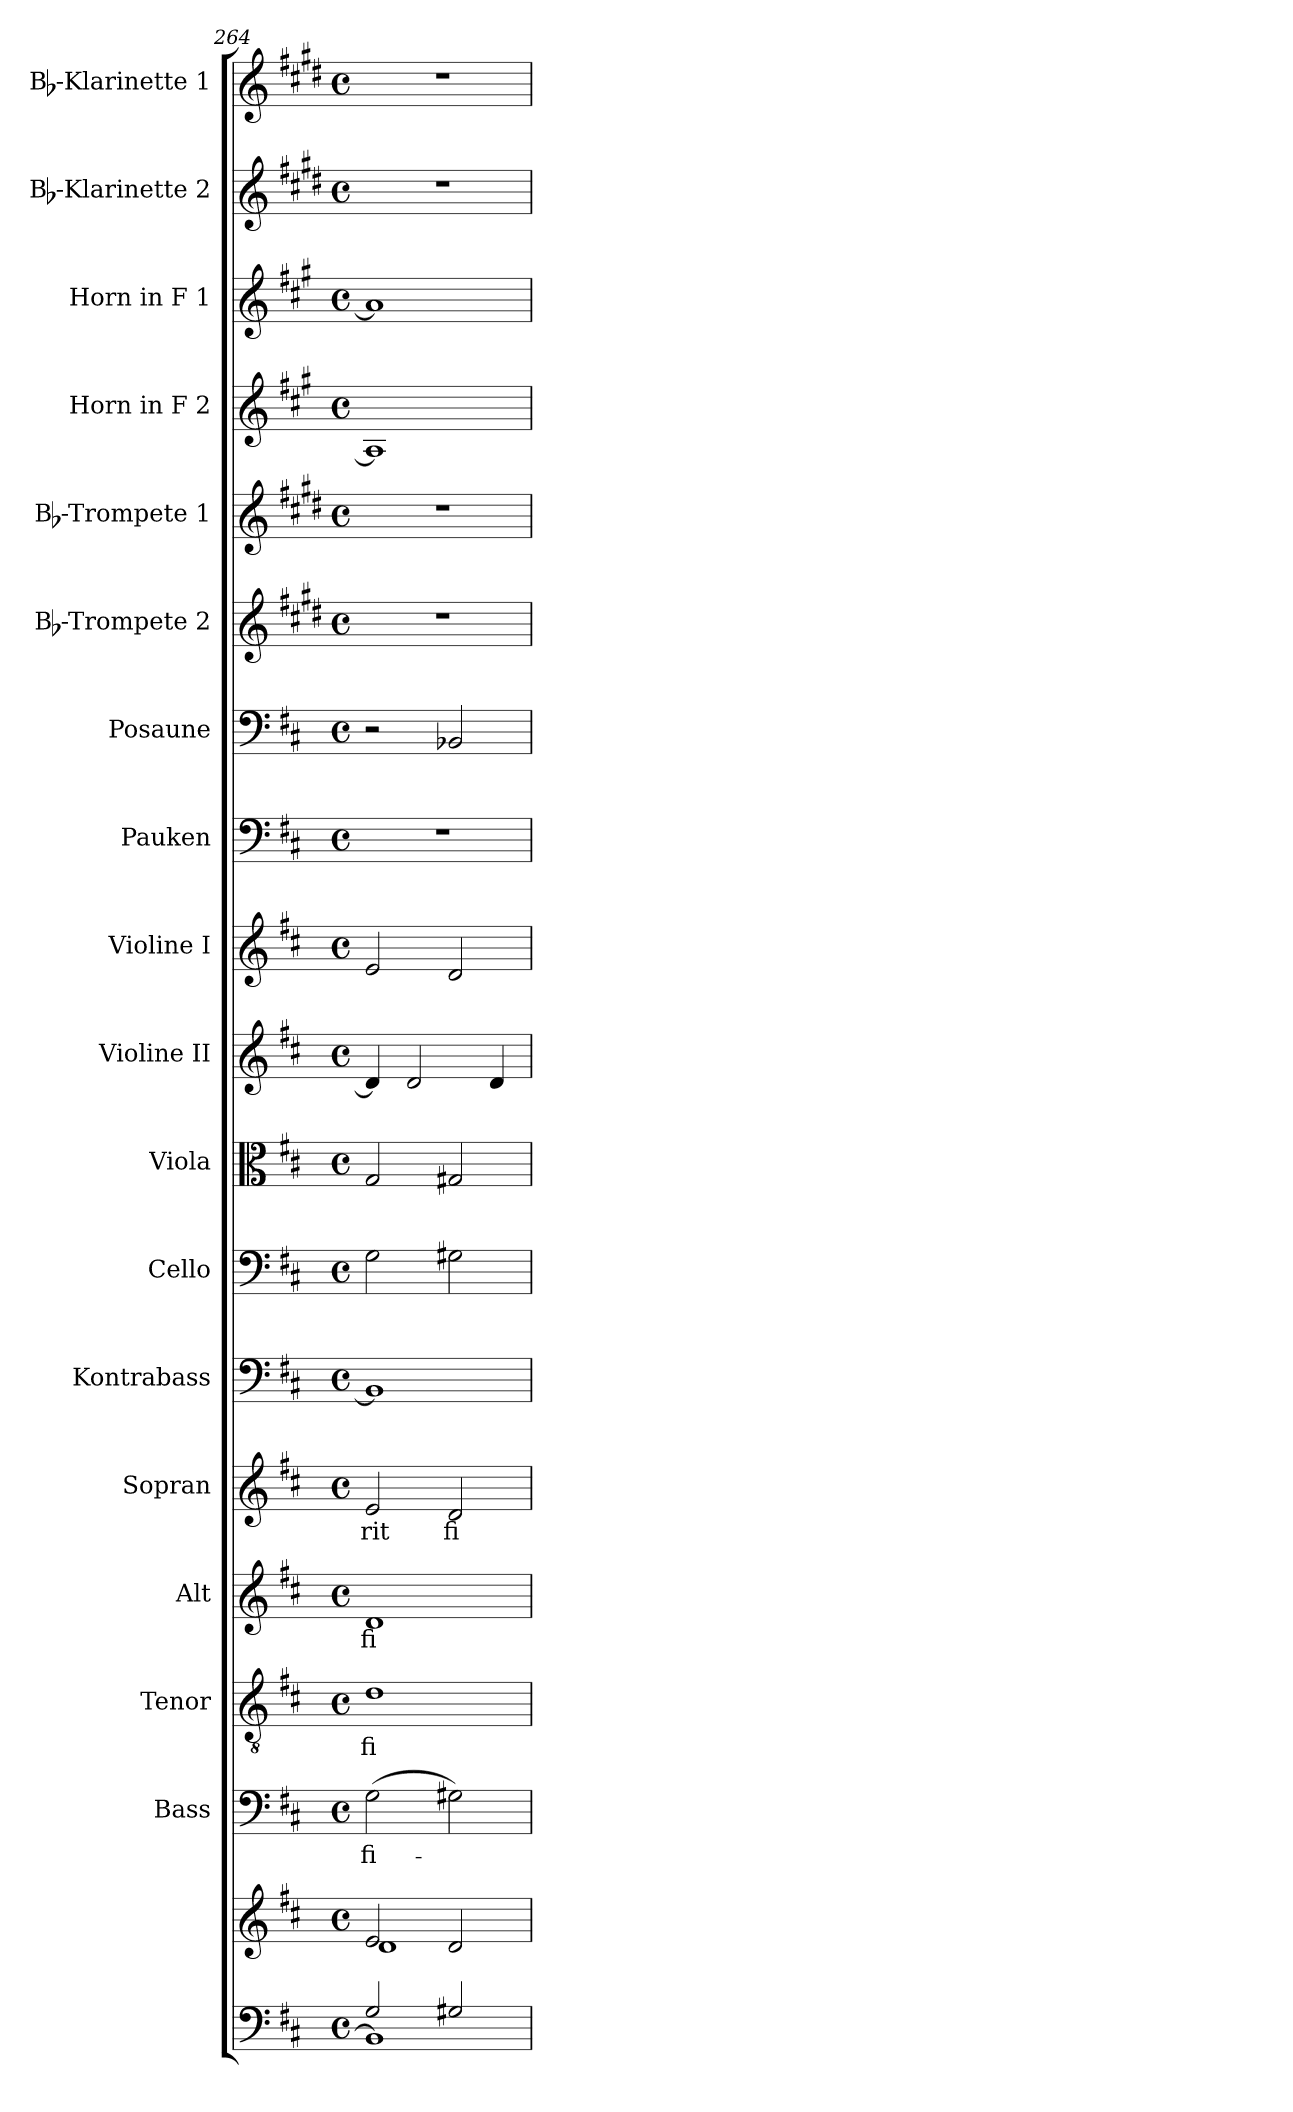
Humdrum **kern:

**kern	**kern	**kern	**text	**kern	**text	**kern	**text	**kern	**text	**kern	**kern	**kern	**kern	**kern	**kern	**kern	**kern	**kern	**kern	**kern	**kern	**kern
*part18	*part18	*part17	*part17	*part16	*part16	*part15	*part15	*part14	*part14	*part13	*part12	*part11	*part10	*part9	*part8	*part7	*part6	*part5	*part4	*part3	*part2	*part1
*staff19	*staff18	*staff17	*staff17	*staff16	*staff16	*staff15	*staff15	*staff14	*staff14	*staff13	*staff12	*staff11	*staff10	*staff9	*staff8	*staff7	*staff6	*staff5	*staff4	*staff3	*staff2	*staff1
*	*	*I"Bass	*	*I"Tenor	*	*I"Alt	*	*I"Sopran	*	*I"Kontrabass	*I"Cello	*I"Viola	*I"Violine II	*I"Violine I	*I"Pauken	*I"Posaune	*I"Bb-Trompete 2	*I"Bb-Trompete 1	*I"Horn in F 2	*I"Horn in F 1	*I"Bb-Klarinette 2	*I"Bb-Klarinette 1
*	*	*I'B.	*	*I'T.	*	*I'A.	*	*I'S.	*	*I'Kb.	*	*I'Vla.	*I'Vl. II	*I'Vl. I	*I'Pk.	*I'Pos.	*I'Bb Trp. 2	*I'Bb Trp. 1	*	*	*I'Bb Kl. 2	*I'Bb Kl. 1
*clefF4	*clefG2	*clefF4	*	*clefGv2	*	*clefG2	*	*clefG2	*	*clefF4	*clefF4	*clefC3	*clefG2	*clefG2	*clefF4	*clefF4	*clefG2	*clefG2	*clefG2	*clefG2	*clefG2	*clefG2
*	*	*	*	*	*	*	*	*	*	*ITrd7c12	*	*	*	*	*	*	*ITrd1c2	*ITrd1c2	*ITrd4c7	*ITrd4c7	*ITrd1c2	*ITrd1c2
*k[f#c#]	*k[f#c#]	*k[f#c#]	*	*k[f#c#]	*	*k[f#c#]	*	*k[f#c#]	*	*k[f#c#]	*k[f#c#]	*k[f#c#]	*k[f#c#]	*k[f#c#]	*k[f#c#]	*k[f#c#]	*k[f#c#]	*k[f#c#]	*k[f#c#]	*k[f#c#]	*k[f#c#]	*k[f#c#]
*D:	*D:	*D:	*	*D:	*	*D:	*	*D:	*	*D:	*D:	*D:	*D:	*D:	*D:	*D:	*D:	*D:	*D:	*D:	*D:	*D:
*M4/4	*M4/4	*M4/4	*	*M4/4	*	*M4/4	*	*M4/4	*	*M4/4	*M4/4	*M4/4	*M4/4	*M4/4	*M4/4	*M4/4	*M4/4	*M4/4	*M4/4	*M4/4	*M4/4	*M4/4
*met(c)	*met(c)	*met(c)	*	*met(c)	*	*met(c)	*	*met(c)	*	*met(c)	*met(c)	*met(c)	*met(c)	*met(c)	*met(c)	*met(c)	*met(c)	*met(c)	*met(c)	*met(c)	*met(c)	*met(c)
=264	=264	=264	=264	=264	=264	=264	=264	=264	=264	=264	=264	=264	=264	=264	=264	=264	=264	=264	=264	=264	=264	=264
*^	*^	*	*	*	*	*	*	*	*	*	*	*	*	*	*	*	*	*	*	*	*	*
!	!	!	!	!	!LO:LY:b	!	!LO:LY:b	!	!LO:LY:b	!	!LO:LY:b	!	!	!	!	!	!	!	!	!	!	!	!	!
2G/	1BB-]	2e/	1d	(>2G\	fi-	1d	fi-	1d	fi-	2e/	-rit	1BBB-]	2G\	2G/	4d/]	2e/	1r	2r	1r	1r	1D]	1d]	1r	1r
.	.	.	.	.	.	.	.	.	.	.	.	.	.	.	2d/	.	.	.	.	.	.	.	.	.
!	!	!	!	!	!	!	!	!	!	!	!LO:LY:b	!	!	!	!	!	!	!	!	!	!	!	!	!
2G#X/	.	2d/	.	2G#X\)	.	.	.	.	.	2d/	fi-	.	2G#X\	2G#X/	.	2d/	.	2BB-X/	.	.	.	.	.	.
.	.	.	.	.	.	.	.	.	.	.	.	.	.	.	4d/	.	.	.	.	.	.	.	.	.
*v	*v	*	*	*	*	*	*	*	*	*	*	*	*	*	*	*	*	*	*	*	*	*	*	*
*	*v	*v	*	*	*	*	*	*	*	*	*	*	*	*	*	*	*	*	*	*	*	*	*
=	=	=	=	=	=	=	=	=	=	=	=	=	=	=	=	=	=	=	=	=	=	=
*-	*-	*-	*-	*-	*-	*-	*-	*-	*-	*-	*-	*-	*-	*-	*-	*-	*-	*-	*-	*-	*-	*-
